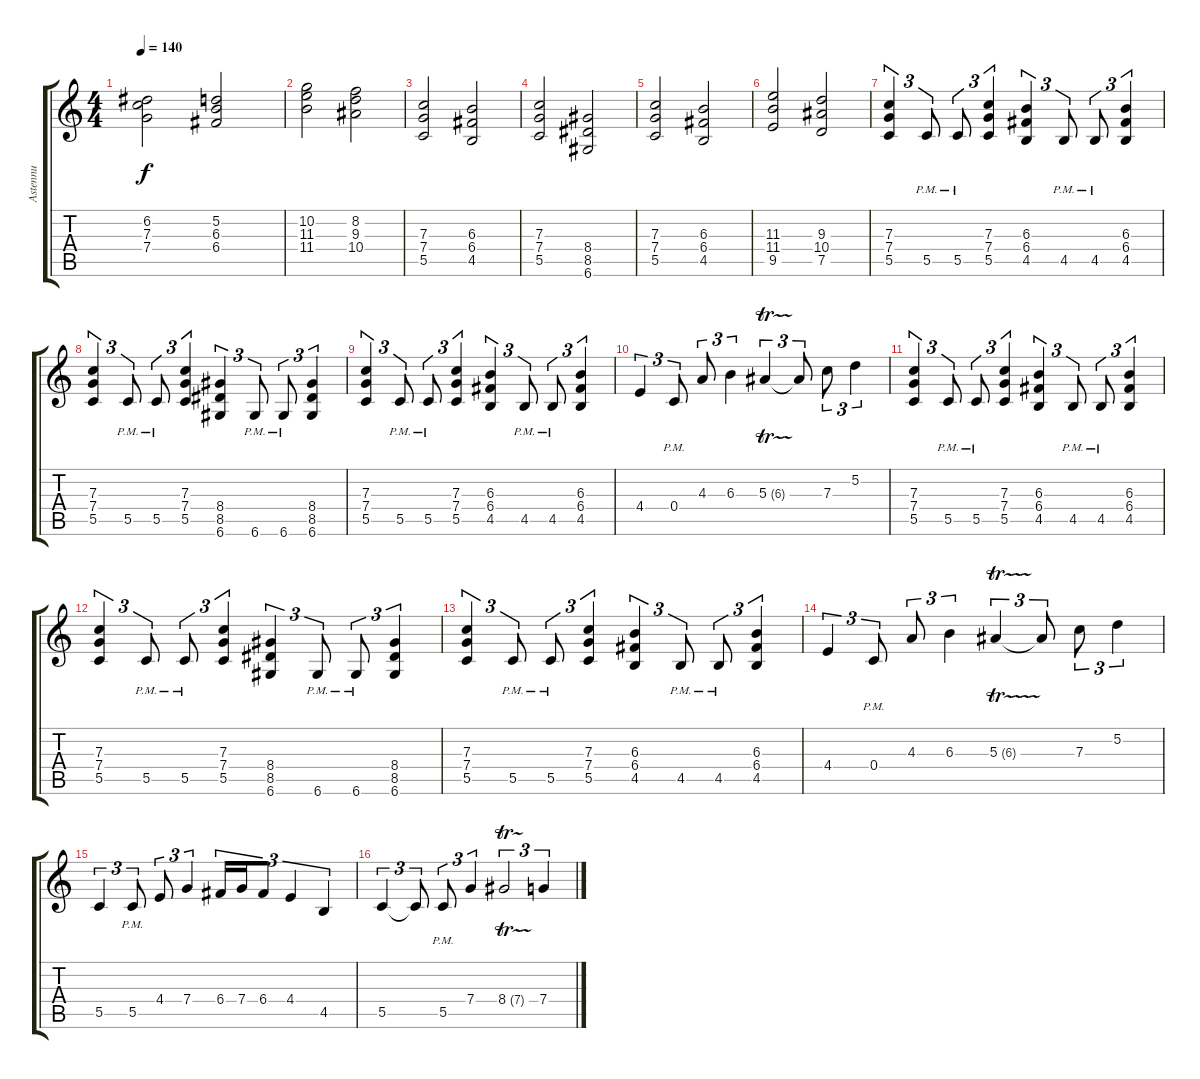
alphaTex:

\track ("Astennu" "Astennu") {instrument distortionguitar}
\staff {score tabs}
\tuning (D4 A3 F3 C3 G2 D2) {hide}
\ts (4 4)
\tempo 140
\clef g2
\ks c
(6.2 7.3 7.4).2{dy f} (5.2 6.3 6.4).2 |
(10.2 11.3 11.4).2 (8.2 9.3 10.4).2 |
(7.3 7.4 5.5).2 (6.3 6.4 4.5).2 |
(7.3 7.4 5.5).2 (8.4 8.5 6.6).2 |
(7.3 7.4 5.5).2 (6.3 6.4 4.5).2 |
(11.3 11.4 9.5).2 (9.3 10.4 7.5).2 |
(7.3 7.4 5.5).4{tu (3 2)} 5.5{pm}.8{tu (3 2)} 5.5{pm}.8{tu (3 2)} (7.3 7.4 5.5).4{tu (3 2)} (6.3 6.4 4.5).4{tu (3 2)} 4.5{pm}.8{tu (3 2)} 4.5{pm}.8{tu (3 2)} (6.3 6.4 4.5).4{tu (3 2)} |
(7.3 7.4 5.5).4{tu (3 2)} 5.5{pm}.8{tu (3 2)} 5.5{pm}.8{tu (3 2)} (7.3 7.4 5.5).4{tu (3 2)} (8.4 8.5 6.6).4{tu (3 2)} 6.6{pm}.8{tu (3 2)} 6.6{pm}.8{tu (3 2)} (8.4 8.5 6.6).4{tu (3 2)} |
(7.3 7.4 5.5).4{tu (3 2)} 5.5{pm}.8{tu (3 2)} 5.5{pm}.8{tu (3 2)} (7.3 7.4 5.5).4{tu (3 2)} (6.3 6.4 4.5).4{tu (3 2)} 4.5{pm}.8{tu (3 2)} 4.5{pm}.8{tu (3 2)} (6.3 6.4 4.5).4{tu (3 2)} |
4.4.4{tu (3 2)} 0.4{pm}.8{tu (3 2)} 4.3.8{tu (3 2)} 6.3.4{tu (3 2)} 5.3{tr (6 16)}.4{tu (3 2)} 5.3{t}.8{tu (3 2)} 7.3.8{tu (3 2)} 5.2.4{tu (3 2)} |
(7.3 7.4 5.5).4{tu (3 2)} 5.5{pm}.8{tu (3 2)} 5.5{pm}.8{tu (3 2)} (7.3 7.4 5.5).4{tu (3 2)} (6.3 6.4 4.5).4{tu (3 2)} 4.5{pm}.8{tu (3 2)} 4.5{pm}.8{tu (3 2)} (6.3 6.4 4.5).4{tu (3 2)} |
(7.3 7.4 5.5).4{tu (3 2)} 5.5{pm}.8{tu (3 2)} 5.5{pm}.8{tu (3 2)} (7.3 7.4 5.5).4{tu (3 2)} (8.4 8.5 6.6).4{tu (3 2)} 6.6{pm}.8{tu (3 2)} 6.6{pm}.8{tu (3 2)} (8.4 8.5 6.6).4{tu (3 2)} |
(7.3 7.4 5.5).4{tu (3 2)} 5.5{pm}.8{tu (3 2)} 5.5{pm}.8{tu (3 2)} (7.3 7.4 5.5).4{tu (3 2)} (6.3 6.4 4.5).4{tu (3 2)} 4.5{pm}.8{tu (3 2)} 4.5{pm}.8{tu (3 2)} (6.3 6.4 4.5).4{tu (3 2)} |
4.4.4{tu (3 2)} 0.4{pm}.8{tu (3 2)} 4.3.8{tu (3 2)} 6.3.4{tu (3 2)} 5.3{tr (6 16)}.4{tu (3 2)} 5.3{t}.8{tu (3 2)} 7.3.8{tu (3 2)} 5.2.4{tu (3 2)} |
5.5.4{tu (3 2)} 5.5{pm}.8{tu (3 2)} 4.4.8{tu (3 2)} 7.4.4{tu (3 2)} 6.4.16{tu (3 2)} 7.4.16{tu (3 2)} 6.4.8{tu (3 2)} 4.4.4{tu (3 2)} 4.5.4{tu (3 2)} |
5.5.4{tu (3 2)} 5.5{t}.8{tu (3 2)} 5.5{pm}.8{tu (3 2)} 7.4.4{tu (3 2)} 8.4{tr (7 16)}.2{tu (3 2)} 7.4.4{tu (3 2)}
